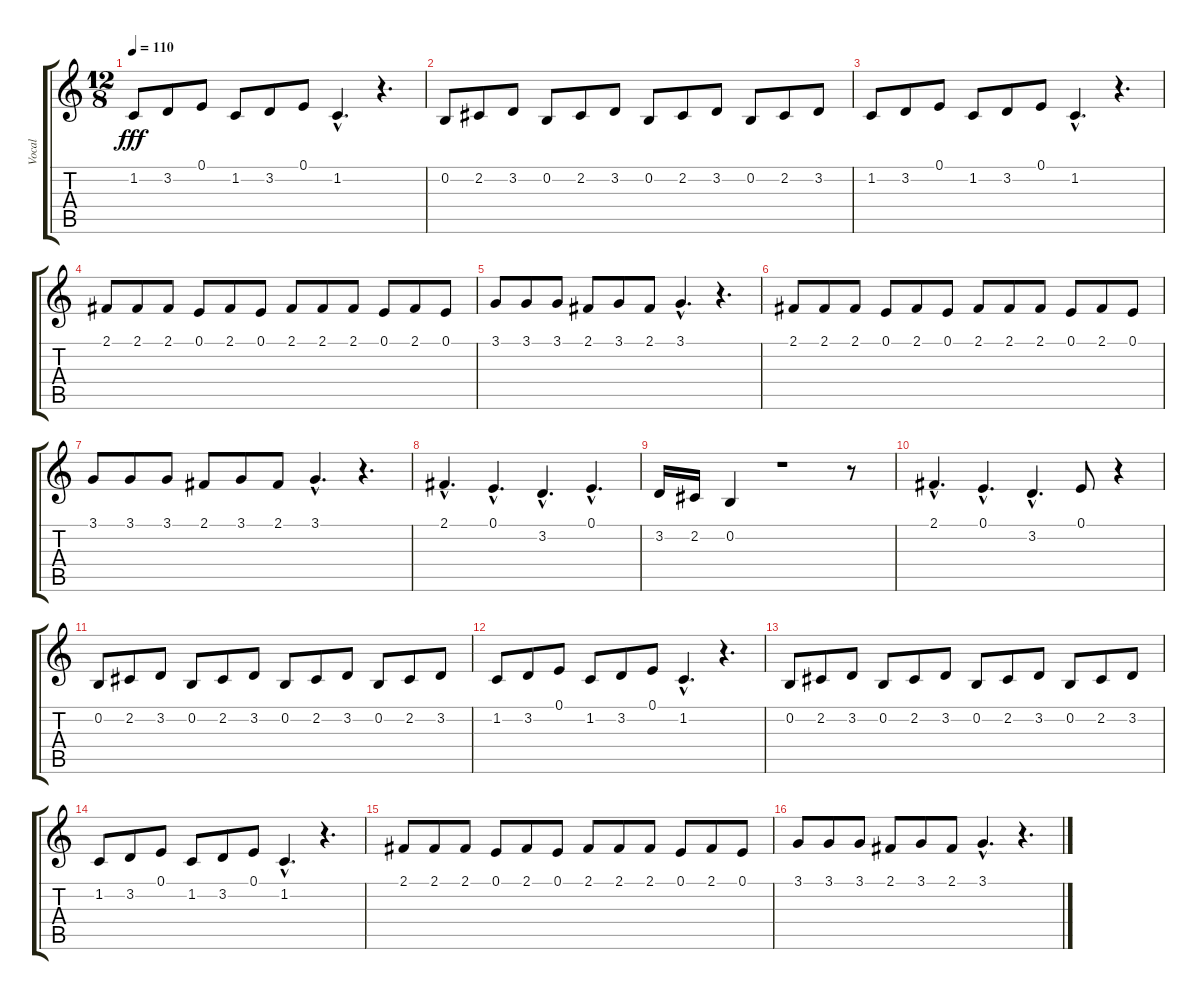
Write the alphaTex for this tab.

\track ("Vocal" "Vocal") {instrument frenchhorn}
\staff {score tabs}
\tuning (E4 B3 G3 D3 A2 E2) {hide}
\ts (12 8)
\tempo 110
\clef g2
\ks c
1.2.8{dy fff} 3.2.8 0.1.8 1.2.8 3.2.8 0.1.8 1.2{hac}.4{d} r.4{d} |
0.2.8 2.2.8 3.2.8 0.2.8 2.2.8 3.2.8 0.2.8 2.2.8 3.2.8 0.2.8 2.2.8 3.2.8 |
1.2.8 3.2.8 0.1.8 1.2.8 3.2.8 0.1.8 1.2{hac}.4{d} r.4{d} |
2.1.8 2.1.8 2.1.8 0.1.8 2.1.8 0.1.8 2.1.8 2.1.8 2.1.8 0.1.8 2.1.8 0.1.8 |
3.1.8 3.1.8 3.1.8 2.1.8 3.1.8 2.1.8 3.1{hac}.4{d} r.4{d} |
2.1.8 2.1.8 2.1.8 0.1.8 2.1.8 0.1.8 2.1.8 2.1.8 2.1.8 0.1.8 2.1.8 0.1.8 |
3.1.8 3.1.8 3.1.8 2.1.8 3.1.8 2.1.8 3.1{hac}.4{d} r.4{d} |
2.1{hac}.4{d} 0.1{hac}.4{d} 3.2{hac}.4{d} 0.1{hac}.4{d} |
3.2.16 2.2.16 0.2.4 r.1 r.8 |
2.1{hac}.4{d} 0.1{hac}.4{d} 3.2{hac}.4{d} 0.1.8 r.4 |
0.2.8 2.2.8 3.2.8 0.2.8 2.2.8 3.2.8 0.2.8 2.2.8 3.2.8 0.2.8 2.2.8 3.2.8 |
1.2.8 3.2.8 0.1.8 1.2.8 3.2.8 0.1.8 1.2{hac}.4{d} r.4{d} |
0.2.8 2.2.8 3.2.8 0.2.8 2.2.8 3.2.8 0.2.8 2.2.8 3.2.8 0.2.8 2.2.8 3.2.8 |
1.2.8 3.2.8 0.1.8 1.2.8 3.2.8 0.1.8 1.2{hac}.4{d} r.4{d} |
2.1.8 2.1.8 2.1.8 0.1.8 2.1.8 0.1.8 2.1.8 2.1.8 2.1.8 0.1.8 2.1.8 0.1.8 |
3.1.8 3.1.8 3.1.8 2.1.8 3.1.8 2.1.8 3.1{hac}.4{d} r.4{d}
